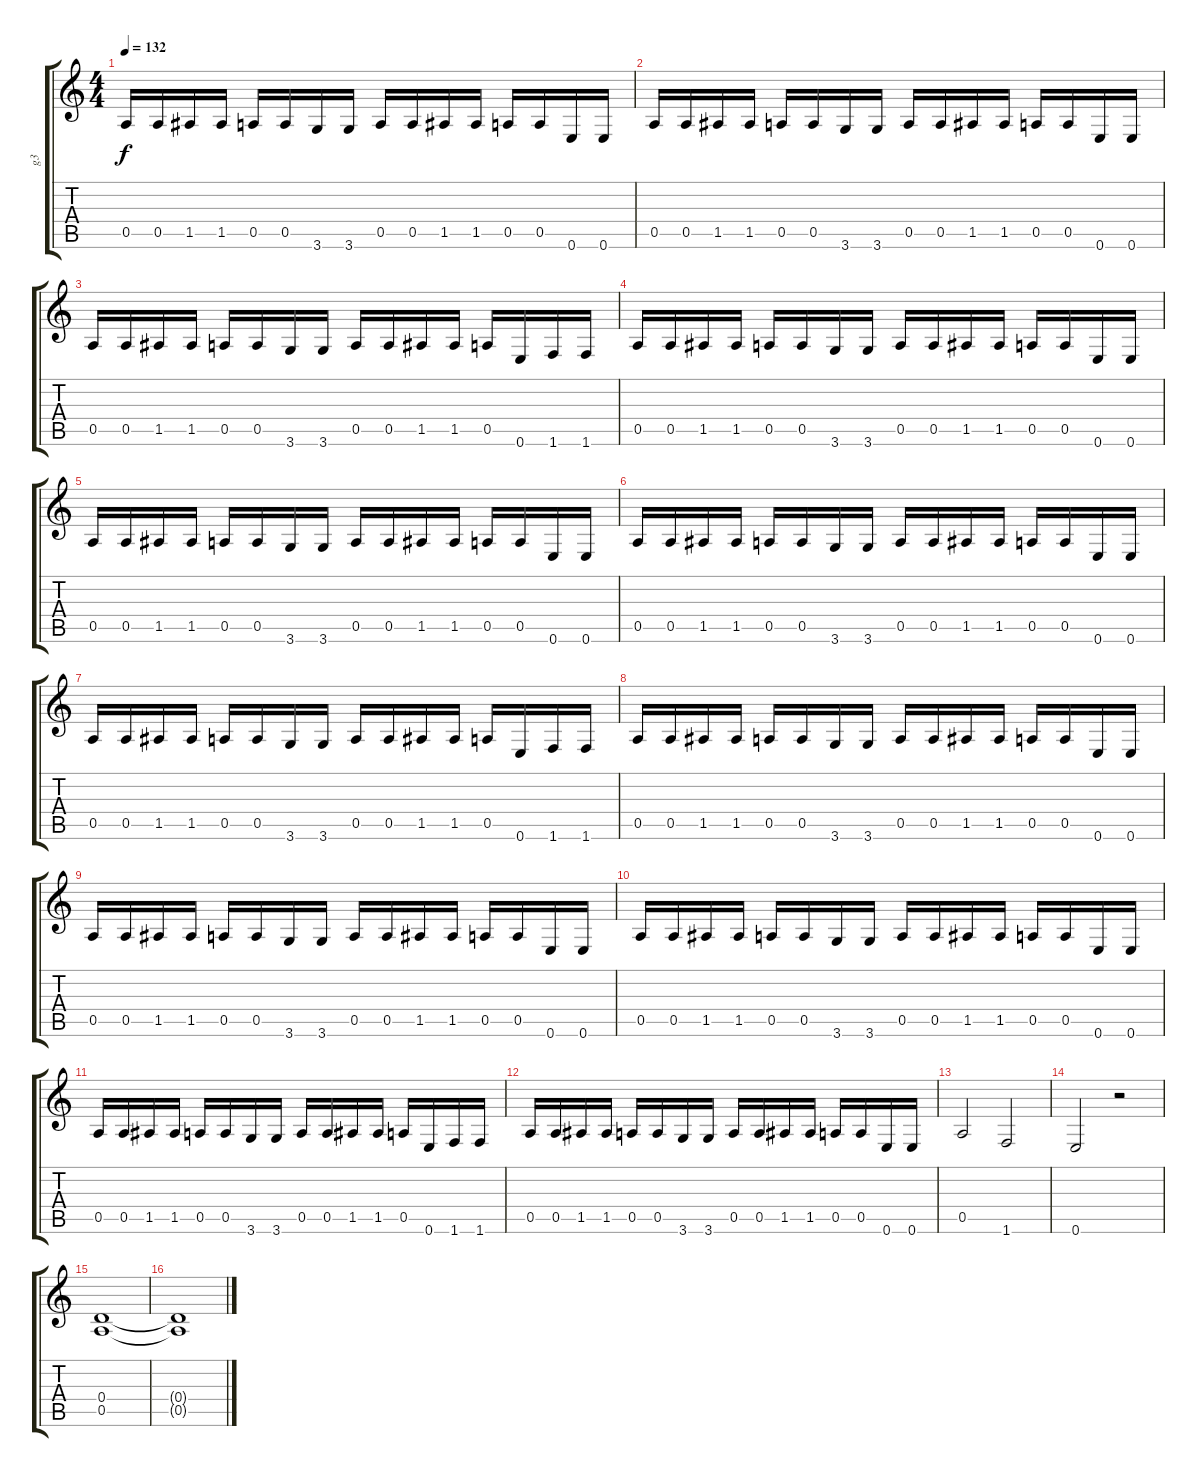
\track ("g3" "g3") {instrument overdrivenguitar}
\staff {score tabs}
\tuning (E4 B3 G3 D3 A2 E2) {hide}
\ts (4 4)
\tempo 132
\clef g2
\ks c
0.5.16{dy f} 0.5.16 1.5.16 1.5.16 0.5.16 0.5.16 3.6.16 3.6.16 0.5.16 0.5.16 1.5.16 1.5.16 0.5.16 0.5.16 0.6.16 0.6.16 |
0.5.16 0.5.16 1.5.16 1.5.16 0.5.16 0.5.16 3.6.16 3.6.16 0.5.16 0.5.16 1.5.16 1.5.16 0.5.16 0.5.16 0.6.16 0.6.16 |
0.5.16 0.5.16 1.5.16 1.5.16 0.5.16 0.5.16 3.6.16 3.6.16 0.5.16 0.5.16 1.5.16 1.5.16 0.5.16 0.6.16 1.6.16 1.6.16 |
0.5.16 0.5.16 1.5.16 1.5.16 0.5.16 0.5.16 3.6.16 3.6.16 0.5.16 0.5.16 1.5.16 1.5.16 0.5.16 0.5.16 0.6.16 0.6.16 |
0.5.16 0.5.16 1.5.16 1.5.16 0.5.16 0.5.16 3.6.16 3.6.16 0.5.16 0.5.16 1.5.16 1.5.16 0.5.16 0.5.16 0.6.16 0.6.16 |
0.5.16 0.5.16 1.5.16 1.5.16 0.5.16 0.5.16 3.6.16 3.6.16 0.5.16 0.5.16 1.5.16 1.5.16 0.5.16 0.5.16 0.6.16 0.6.16 |
0.5.16 0.5.16 1.5.16 1.5.16 0.5.16 0.5.16 3.6.16 3.6.16 0.5.16 0.5.16 1.5.16 1.5.16 0.5.16 0.6.16 1.6.16 1.6.16 |
0.5.16 0.5.16 1.5.16 1.5.16 0.5.16 0.5.16 3.6.16 3.6.16 0.5.16 0.5.16 1.5.16 1.5.16 0.5.16 0.5.16 0.6.16 0.6.16 |
0.5.16 0.5.16 1.5.16 1.5.16 0.5.16 0.5.16 3.6.16 3.6.16 0.5.16 0.5.16 1.5.16 1.5.16 0.5.16 0.5.16 0.6.16 0.6.16 |
0.5.16 0.5.16 1.5.16 1.5.16 0.5.16 0.5.16 3.6.16 3.6.16 0.5.16 0.5.16 1.5.16 1.5.16 0.5.16 0.5.16 0.6.16 0.6.16 |
0.5.16 0.5.16 1.5.16 1.5.16 0.5.16 0.5.16 3.6.16 3.6.16 0.5.16 0.5.16 1.5.16 1.5.16 0.5.16 0.6.16 1.6.16 1.6.16 |
0.5.16 0.5.16 1.5.16 1.5.16 0.5.16 0.5.16 3.6.16 3.6.16 0.5.16 0.5.16 1.5.16 1.5.16 0.5.16 0.5.16 0.6.16 0.6.16 |
0.5.2 1.6.2 |
0.6.2 r.2 |
(0.4 0.5).1 |
(0.4{t} 0.5{t}).1
